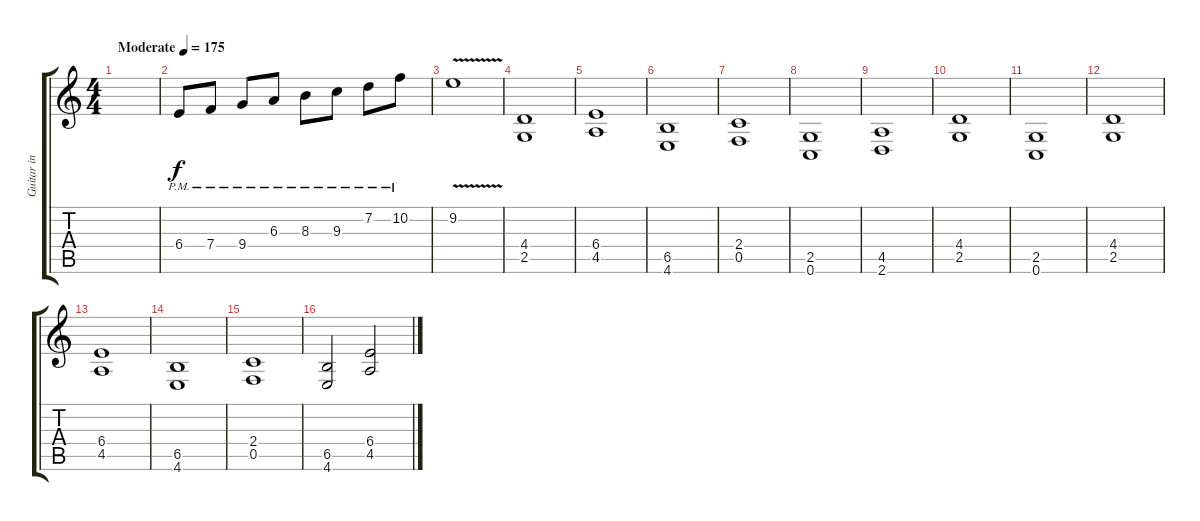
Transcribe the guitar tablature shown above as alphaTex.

\track ("Guitar in do" "Guitar in ") {instrument distortionguitar}
\staff {score tabs}
\tuning (C4 G3 Eb3 Bb2 F2 C2) {hide}
\ts (4 4)
\tempo (175 "Moderate")
\clef g2
\ks c
|
6.4{pm}.8 7.4{pm}.8 9.4{pm}.8 6.3{pm}.8 8.3{pm}.8 9.3{pm}.8 7.2{pm}.8 10.2{pm}.8 |
9.2{v}.1 |
(4.4 2.5).1 |
(6.4 4.5).1 |
(6.5 4.6).1 |
(2.4 0.5).1 |
(2.5 0.6).1 |
(4.5 2.6).1 |
(4.4 2.5).1 |
(2.5 0.6).1 |
(4.4 2.5).1 |
(6.4 4.5).1 |
(6.5 4.6).1 |
(2.4 0.5).1 |
(6.5 4.6).2 (6.4 4.5).2
